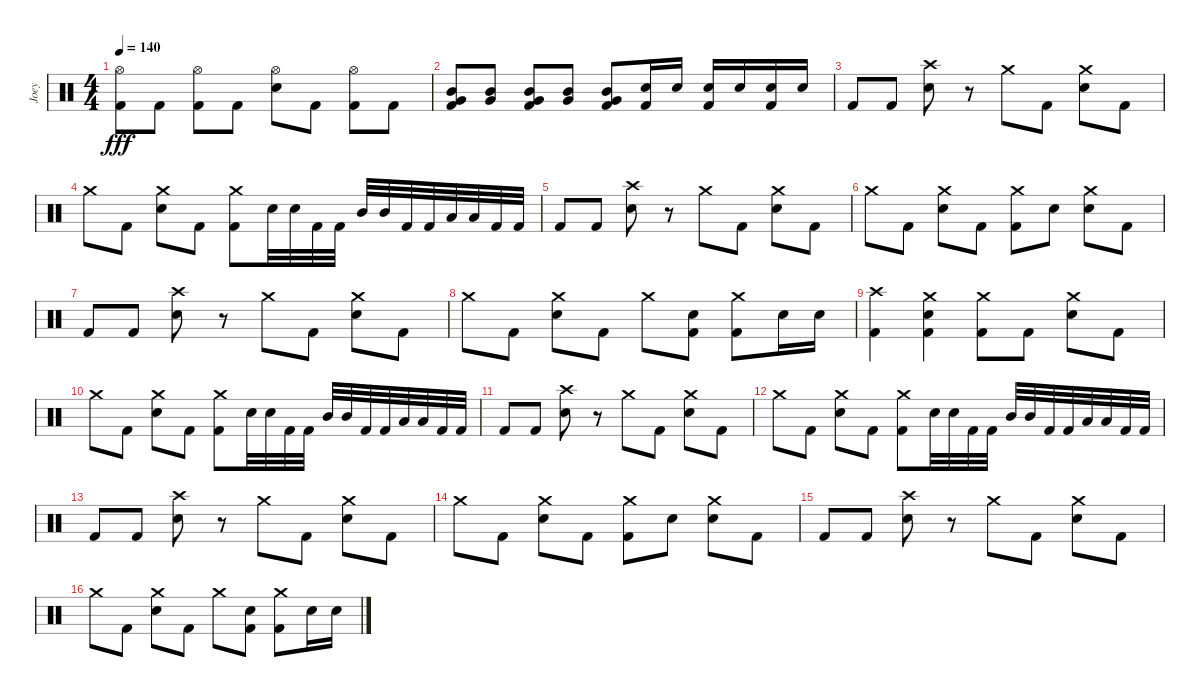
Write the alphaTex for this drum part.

\track ("Joey" "Joey") {instrument percussion}
\staff {score}
\articulation defaults
\ts (4 4)
\tempo 140
\clef neutral
\ks c
("Hi-Hat (open)" "Kick (hit) 2").8{dy fff} "Kick (hit) 2".8 ("Hi-Hat (open)" "Kick (hit) 2").8 "Kick (hit) 2".8 ("Hi-Hat (open)" "Electric Snare (hit)").8 "Kick (hit) 2".8 ("Hi-Hat (open)" "Kick (hit) 2").8 "Kick (hit) 2".8 |
("Mid Tom (hit)" "Very Low Tom (hit)" "Kick (hit) 2").8 ("Mid Tom (hit)" "Very Low Tom (hit)").8 ("Mid Tom (hit)" "Very Low Tom (hit)" "Kick (hit) 2").8 ("Mid Tom (hit)" "Very Low Tom (hit)").8 ("Mid Tom (hit)" "Very Low Tom (hit)" "Kick (hit) 2").8 ("Electric Snare (hit)" "Kick (hit) 2").16 "Electric Snare (hit)".16 ("Electric Snare (hit)" "Kick (hit) 2").16 "Electric Snare (hit)".16 ("Electric Snare (hit)" "Kick (hit) 2").16 "Electric Snare (hit)".16 |
"Kick (hit) 2".8 "Kick (hit) 2".8 ("Crash high (hit)" "Electric Snare (hit)").8 r.8 "Crash medium (hit)".8 "Kick (hit) 2".8 ("Crash medium (hit)" "Electric Snare (hit)").8 "Kick (hit) 2".8 |
"Crash medium (hit)".8 "Kick (hit) 2".8 ("Crash medium (hit)" "Electric Snare (hit)").8 "Kick (hit) 2".8 ("Crash medium (hit)" "Kick (hit) 2").8 "Electric Snare (hit)".32 "Electric Snare (hit)".32 "Kick (hit) 2".32 "Kick (hit) 2".32 "Mid Tom (hit)".32 "Mid Tom (hit)".32 "Kick (hit) 2".32 "Kick (hit) 2".32 "Low Tom (hit)".32 "Low Tom (hit)".32 "Kick (hit) 2".32 "Kick (hit) 2".32 |
"Kick (hit) 2".8 "Kick (hit) 2".8 ("Crash high (hit)" "Electric Snare (hit)").8 r.8 "Crash medium (hit)".8 "Kick (hit) 2".8 ("Crash medium (hit)" "Electric Snare (hit)").8 "Kick (hit) 2".8 |
"Crash medium (hit)".8 "Kick (hit) 2".8 ("Crash medium (hit)" "Electric Snare (hit)").8 "Kick (hit) 2".8 ("Crash medium (hit)" "Kick (hit) 2").8 "Electric Snare (hit)".8 ("Crash medium (hit)" "Electric Snare (hit)").8 "Kick (hit) 2".8 |
"Kick (hit) 2".8 "Kick (hit) 2".8 ("Crash high (hit)" "Electric Snare (hit)").8 r.8 "Crash medium (hit)".8 "Kick (hit) 2".8 ("Crash medium (hit)" "Electric Snare (hit)").8 "Kick (hit) 2".8 |
"Crash medium (hit)".8 "Kick (hit) 2".8 ("Crash medium (hit)" "Electric Snare (hit)").8 "Kick (hit) 2".8 "Crash medium (hit)".8 ("Electric Snare (hit)" "Kick (hit) 2").8 ("Crash medium (hit)" "Kick (hit) 2").8 "Electric Snare (hit)".16 "Electric Snare (hit)".16 |
("Crash high (hit)" "Kick (hit) 2").4 ("Crash medium (hit)" "Electric Snare (hit)" "Kick (hit) 2").4 ("Crash medium (hit)" "Kick (hit) 2").8 "Kick (hit) 2".8 ("Crash medium (hit)" "Electric Snare (hit)").8 "Kick (hit) 2".8 |
"Crash medium (hit)".8 "Kick (hit) 2".8 ("Crash medium (hit)" "Electric Snare (hit)").8 "Kick (hit) 2".8 ("Crash medium (hit)" "Kick (hit) 2").8 "Electric Snare (hit)".32 "Electric Snare (hit)".32 "Kick (hit) 2".32 "Kick (hit) 2".32 "Mid Tom (hit)".32 "Mid Tom (hit)".32 "Kick (hit) 2".32 "Kick (hit) 2".32 "Low Tom (hit)".32 "Low Tom (hit)".32 "Kick (hit) 2".32 "Kick (hit) 2".32 |
"Kick (hit) 2".8 "Kick (hit) 2".8 ("Crash high (hit)" "Electric Snare (hit)").8 r.8 "Crash medium (hit)".8 "Kick (hit) 2".8 ("Crash medium (hit)" "Electric Snare (hit)").8 "Kick (hit) 2".8 |
"Crash medium (hit)".8 "Kick (hit) 2".8 ("Crash medium (hit)" "Electric Snare (hit)").8 "Kick (hit) 2".8 ("Crash medium (hit)" "Kick (hit) 2").8 "Electric Snare (hit)".32 "Electric Snare (hit)".32 "Kick (hit) 2".32 "Kick (hit) 2".32 "Mid Tom (hit)".32 "Mid Tom (hit)".32 "Kick (hit) 2".32 "Kick (hit) 2".32 "Low Tom (hit)".32 "Low Tom (hit)".32 "Kick (hit) 2".32 "Kick (hit) 2".32 |
"Kick (hit) 2".8 "Kick (hit) 2".8 ("Crash high (hit)" "Electric Snare (hit)").8 r.8 "Crash medium (hit)".8 "Kick (hit) 2".8 ("Crash medium (hit)" "Electric Snare (hit)").8 "Kick (hit) 2".8 |
"Crash medium (hit)".8 "Kick (hit) 2".8 ("Crash medium (hit)" "Electric Snare (hit)").8 "Kick (hit) 2".8 ("Crash medium (hit)" "Kick (hit) 2").8 "Electric Snare (hit)".8 ("Crash medium (hit)" "Electric Snare (hit)").8 "Kick (hit) 2".8 |
"Kick (hit) 2".8 "Kick (hit) 2".8 ("Crash high (hit)" "Electric Snare (hit)").8 r.8 "Crash medium (hit)".8 "Kick (hit) 2".8 ("Crash medium (hit)" "Electric Snare (hit)").8 "Kick (hit) 2".8 |
"Crash medium (hit)".8 "Kick (hit) 2".8 ("Crash medium (hit)" "Electric Snare (hit)").8 "Kick (hit) 2".8 "Crash medium (hit)".8 ("Electric Snare (hit)" "Kick (hit) 2").8 ("Crash medium (hit)" "Kick (hit) 2").8 "Electric Snare (hit)".16 "Electric Snare (hit)".16
